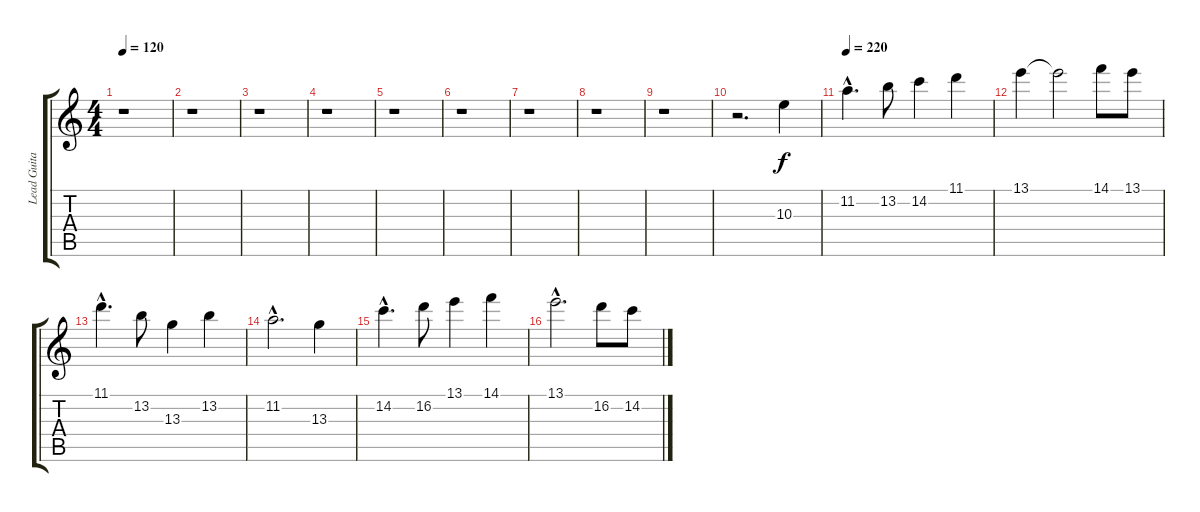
\track ("Lead Guitar (electric)" "Lead Guita") {instrument overdrivenguitar}
\staff {score tabs}
\tuning (Eb4 Bb3 Gb3 Db3 Ab2 Eb2) {hide}
\ts (4 4)
\tempo 120
\clef g2
\ks c
r.1{dy f} |
r.1 |
r.1 |
r.1 |
r.1 |
r.1 |
r.1 |
r.1 |
r.1 |
r.2{d} 10.3.4{volume 16} |
\tempo 220
11.2{hac}.4{d} 13.2.8 14.2.4 11.1.4 |
13.1.4 13.1{t}.2 14.1.8 13.1.8 |
11.1{hac}.4{d} 13.2.8 13.3.4 13.2.4 |
11.2{hac}.2{d} 13.3.4 |
14.2{hac}.4{d} 16.2.8 13.1.4 14.1.4 |
13.1{hac}.2{d} 16.2.8 14.2.8
